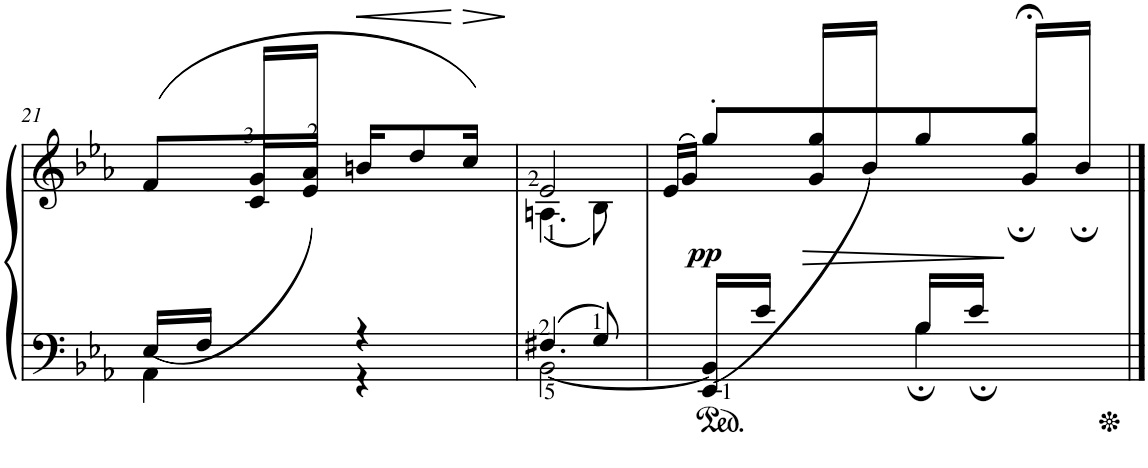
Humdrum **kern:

**kern	**kern	**dynam
*part1	*part1	*part1
*staff2	*staff1	*staff1/2
*I"Piano	*	*
*I'Pno	*	*
!!LO:PB:g=z
*clefF4	*clefG2	*
*k[b-e-a-]	*k[b-e-a-]	*
*M2/4	*M2/4	*
=21	=21	=21
*^	*^	*
4AA-\	(<16E-/LL	(>8f/L	8ryy	.
.	16F/JJ	.	.	.
.	8ryy	16g/L	16c/LL	.
.	.	16a-/JJ	16e-/JJ)	.
!	!	!	!	!LO:HP:b
4r	4r	16bn/KL	4ryy	<
.	.	8dd/	.	.
!	!	!	!	!LO:HP:n=1:b
.	.	16cc/Jk)	.	[ >
*v	*v	*	*	*
*	*v	*v	*
.	.	]
=22	=22	=22
*^	*^	*
[2BB-\	4.F#X/	2e-/	(4.An\	.
.	8G/	.	8B-\)	.
=23	=23	=23	=23	=23
.	.	(>16qe-/LL	.	.
.	.	16qg/JJ)	.	.
!	!	!	!	!LO:DY:b
(4BB-]	16EE-/LL	8gg'>/L	8ryy	pp
.	16e-/JJ	.	.	.
!	!	!	!	!LO:HP:b
.	8ryy	8gg/	16g/LL	>
.	.	.	16b-/JJ)	.
4B-\	16B-;/LL	8gg/	8ryy	.
.	16e-;/JJ	.	.	.
.	8ryy	8gg;</J	16g;/LL	]
.	.	.	16b-;/JJ	.
*v	*v	*	*	*
*	*v	*v	*
==	==	==
*-	*-	*-
